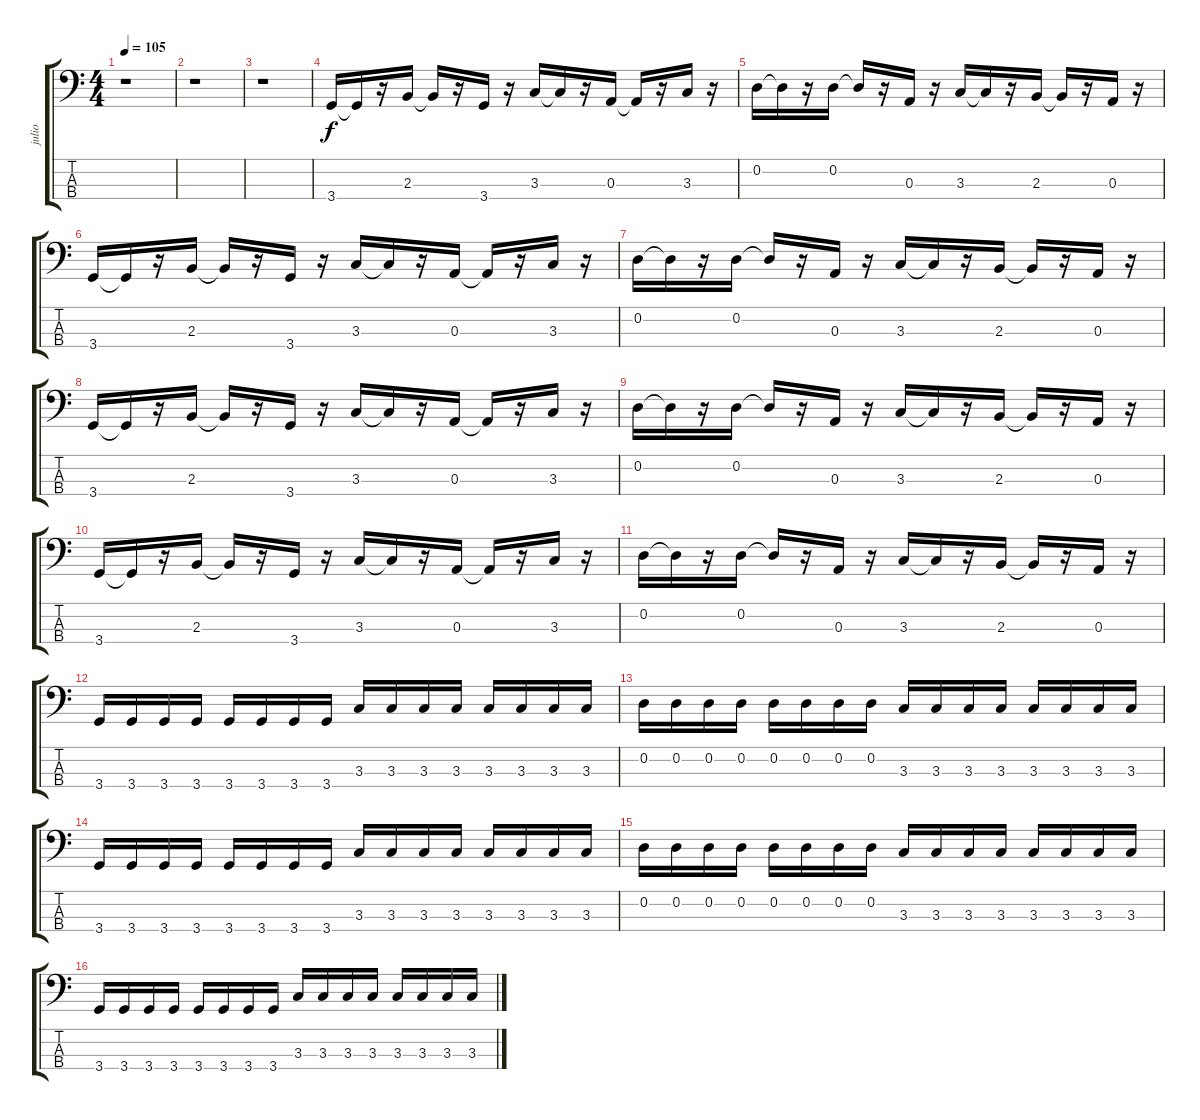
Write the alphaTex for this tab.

\track ("julio" "julio") {instrument fretlessbass}
\staff {score tabs}
\tuning (G2 D2 A1 E1) {hide}
\ts (4 4)
\tempo 105
\clef f4
\ks c
r.1{dy f} |
r.1 |
r.1 |
3.4.16 3.4{t}.16 r.16 2.3.16 2.3{t}.16 r.16 3.4.16 r.16 3.3.16 3.3{t}.16 r.16 0.3.16 0.3{t}.16 r.16 3.3.16 r.16 |
0.2.16 0.2{t}.16 r.16 0.2.16 0.2{t}.16 r.16 0.3.16 r.16 3.3.16 3.3{t}.16 r.16 2.3.16 2.3{t}.16 r.16 0.3.16 r.16 |
3.4.16 3.4{t}.16 r.16 2.3.16 2.3{t}.16 r.16 3.4.16 r.16 3.3.16 3.3{t}.16 r.16 0.3.16 0.3{t}.16 r.16 3.3.16 r.16 |
0.2.16 0.2{t}.16 r.16 0.2.16 0.2{t}.16 r.16 0.3.16 r.16 3.3.16 3.3{t}.16 r.16 2.3.16 2.3{t}.16 r.16 0.3.16 r.16 |
3.4.16 3.4{t}.16 r.16 2.3.16 2.3{t}.16 r.16 3.4.16 r.16 3.3.16 3.3{t}.16 r.16 0.3.16 0.3{t}.16 r.16 3.3.16 r.16 |
0.2.16 0.2{t}.16 r.16 0.2.16 0.2{t}.16 r.16 0.3.16 r.16 3.3.16 3.3{t}.16 r.16 2.3.16 2.3{t}.16 r.16 0.3.16 r.16 |
3.4.16 3.4{t}.16 r.16 2.3.16 2.3{t}.16 r.16 3.4.16 r.16 3.3.16 3.3{t}.16 r.16 0.3.16 0.3{t}.16 r.16 3.3.16 r.16 |
0.2.16 0.2{t}.16 r.16 0.2.16 0.2{t}.16 r.16 0.3.16 r.16 3.3.16 3.3{t}.16 r.16 2.3.16 2.3{t}.16 r.16 0.3.16 r.16 |
3.4.16 3.4.16 3.4.16 3.4.16 3.4.16 3.4.16 3.4.16 3.4.16 3.3.16 3.3.16 3.3.16 3.3.16 3.3.16 3.3.16 3.3.16 3.3.16 |
0.2.16 0.2.16 0.2.16 0.2.16 0.2.16 0.2.16 0.2.16 0.2.16 3.3.16 3.3.16 3.3.16 3.3.16 3.3.16 3.3.16 3.3.16 3.3.16 |
3.4.16 3.4.16 3.4.16 3.4.16 3.4.16 3.4.16 3.4.16 3.4.16 3.3.16 3.3.16 3.3.16 3.3.16 3.3.16 3.3.16 3.3.16 3.3.16 |
0.2.16 0.2.16 0.2.16 0.2.16 0.2.16 0.2.16 0.2.16 0.2.16 3.3.16 3.3.16 3.3.16 3.3.16 3.3.16 3.3.16 3.3.16 3.3.16 |
3.4.16 3.4.16 3.4.16 3.4.16 3.4.16 3.4.16 3.4.16 3.4.16 3.3.16 3.3.16 3.3.16 3.3.16 3.3.16 3.3.16 3.3.16 3.3.16
